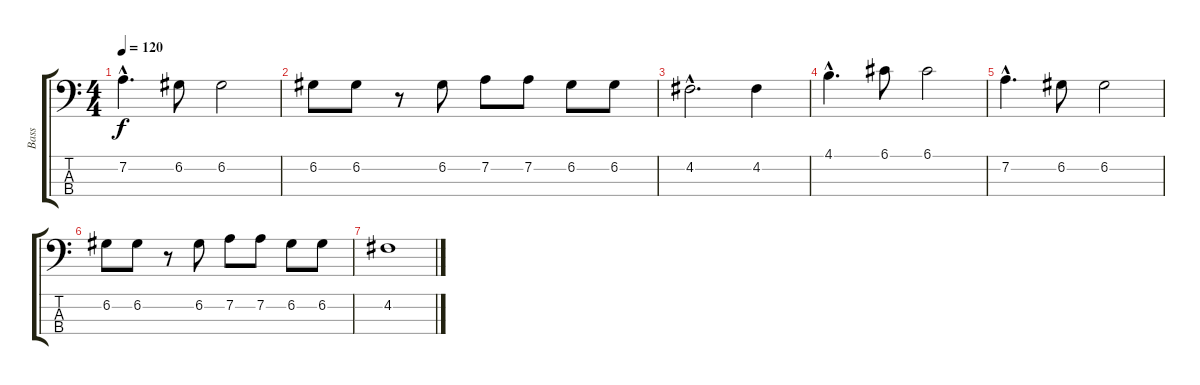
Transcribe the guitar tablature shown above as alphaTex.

\track ("Bass" "Bass") {instrument electricbasspick}
\staff {score tabs}
\tuning (G2 D2 A1 E1) {hide}
\ts (4 4)
\tempo 120
\clef f4
\ks c
7.2{hac}.4{d dy f} 6.2.8 6.2.2 |
6.2.8 6.2.8 r.8 6.2.8 7.2.8 7.2.8 6.2.8 6.2.8 |
4.2{hac}.2{d} 4.2.4 |
4.1{hac}.4{d} 6.1.8 6.1.2 |
7.2{hac}.4{d} 6.2.8 6.2.2 |
6.2.8 6.2.8 r.8 6.2.8 7.2.8 7.2.8 6.2.8 6.2.8 |
4.2.1
